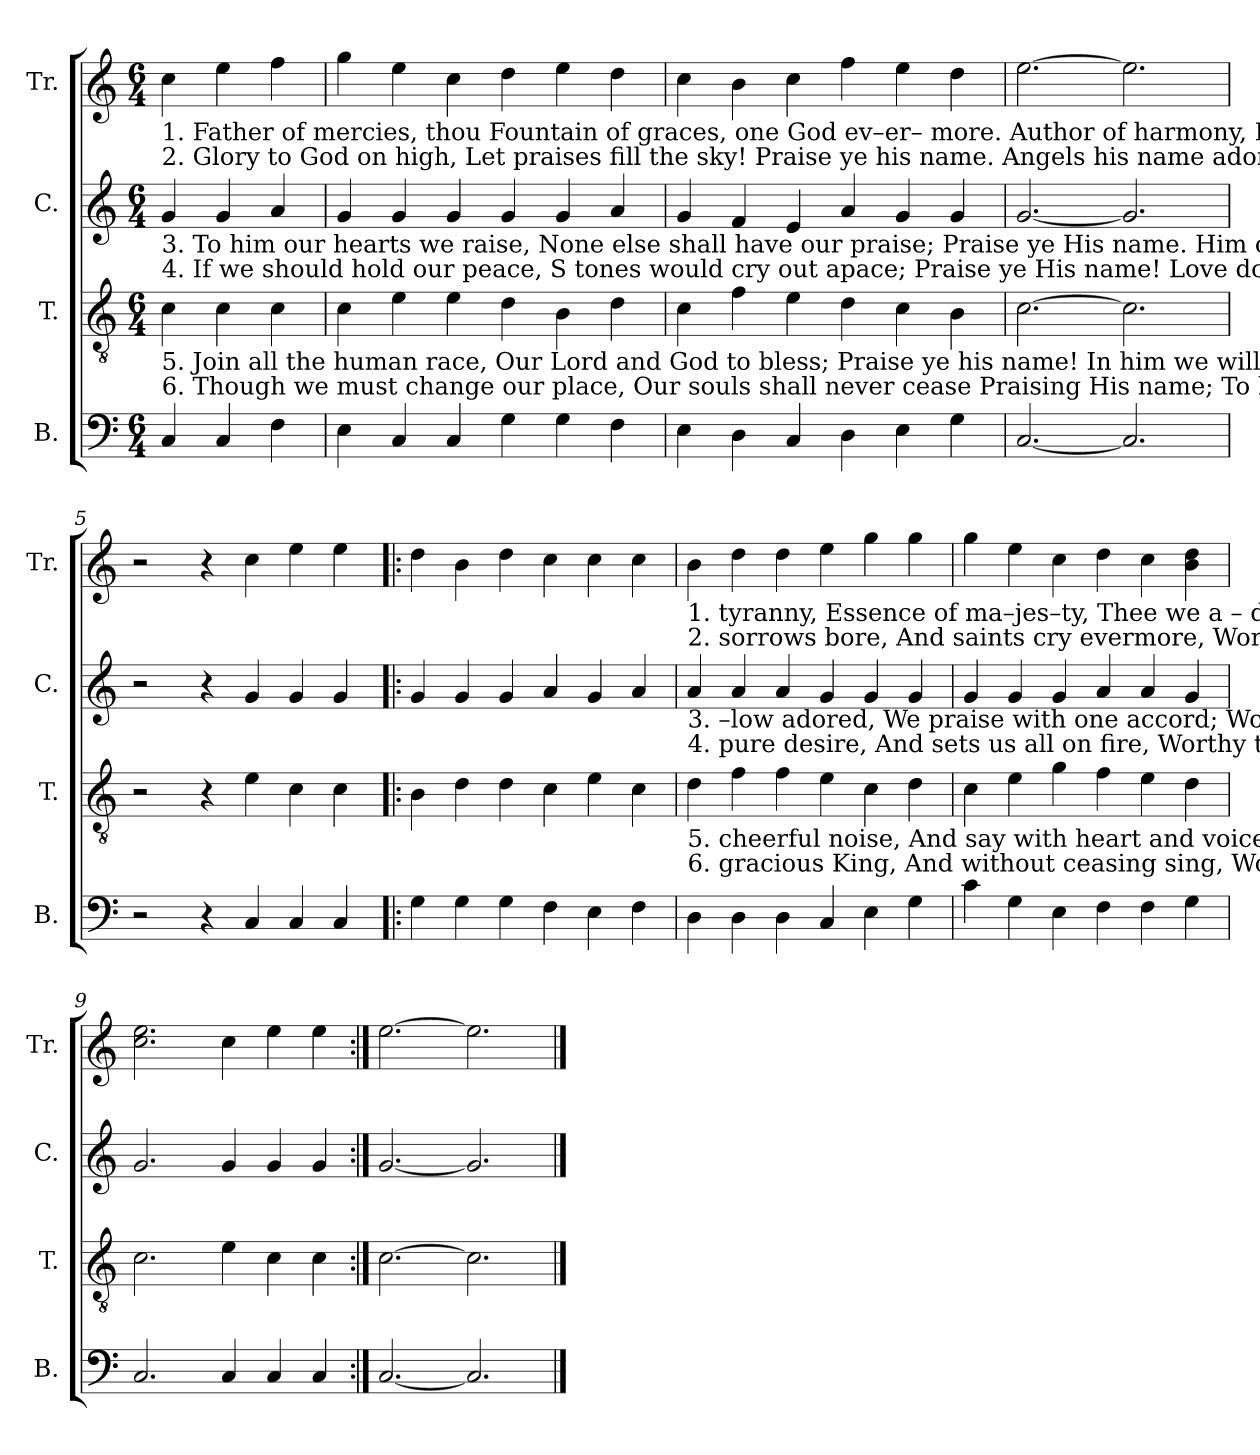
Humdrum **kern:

**kern	**kern	**kern	**kern
*part4	*part3	*part2	*part1
*staff4	*staff3	*staff2	*staff1
*I"B.	*I"T.	*I"C.	*I"Tr.
*I'B.	*I'T.	*I'C.	*I'Tr.
*clefF4	*clefGv2	*clefG2	*clefG2
*k[]	*k[]	*k[]	*k[]
*M6/4	*M6/4	*M6/4	*M6/4
*MM170	*MM170	*MM170	*MM170
=1	=1	=1	=1
!	!	!	!LO:TX:b:t=1.  Father   of   mercies,  thou    Fountain  of  graces,  one   God  ev–er– more.                                  Author  of          harmony,       Hater     of
!	!	!	!LO:TX:b:t=2.  Glory     to    God  on high,    Let  praises   fill  the  sky!   Praise ye his name.                                Angels   his     name adore,   Who all our
!	!	!LO:TX:b:t=3. To him our hearts we raise,  None else shall  have our praise;  Praise ye His name.                        Him  our  ex–al–ted   Lord,      By  us   be –	!
!	!	!LO:TX:b:t=4.  If we should hold our peace, S tones would cry out apace;  Praise  ye  His  name!                       Love does our souls inspire  With heavenly,	!
!	!LO:TX:b:t=5.  Join  all  the  human  race,    Our Lord and God to bless;  Praise ye his name!                                In  him  we      will  rejoice,     Making  a	!	!
!	!LO:TX:b:t=6. Though we must change our place, Our souls shall never cease Praising His name;                      To him we'll tribute bring,  Laud him, our	!	!
4C/	4c\	4g/	4cc\
4C/	4c\	4g/	4ee\
4F\	4c\	4a/	4ff\
=2	=2	=2	=2
4E\	4c\	4g/	4gg\
4C/	4e\	4g/	4ee\
4C/	4e\	4g/	4cc\
4G\	4d\	4g/	4dd\
4G\	4B\	4g/	4ee\
4F\	4d\	4a/	4dd\
=3	=3	=3	=3
4E\	4c\	4g/	4cc\
4D\	4f\	4f/	4b\
4C/	4e\	4e/	4cc\
4D\	4d\	4a/	4ff\
4E\	4c\	4g/	4ee\
4G\	4B\	4g/	4dd\
=4	=4	=4	=4
[2.C/	[2.c\	[2.g/	[2.ee\
2.C/]	2.c\]	2.g/]	2.ee\]
=5	=5	=5	=5
2r	2r	2r	2r
4r	4r	4r	4r
4C/	4e\	4g/	4cc\
4C/	4c\	4g/	4ee\
4C/	4c\	4g/	4ee\
=6!|:	=6!|:	=6!|:	=6!|:
4G\	4B\	4g/	4dd\
4G\	4d\	4g/	4b\
4G\	4d\	4g/	4dd\
4F\	4c\	4a/	4cc\
4E\	4e\	4g/	4cc\
4F\	4c\	4a/	4cc\
!!LO:LB:g=z
=7	=7	=7	=7
!	!	!	!LO:TX:b:t=1.  tyranny,          Essence  of      ma–jes–ty,        Thee we   a  –  dore.        Author  of
!	!	!	!LO:TX:b:t=2. sorrows bore, And saints cry evermore,      Worthy the Lamb!          Angels his
!	!	!LO:TX:b:t=3.  –low adored,   We praise with one accord;     Worthy  the  Lamb!        Him our ex–	!
!	!	!LO:TX:b:t=4.   pure desire,    And  sets  us     all   on   fire,     Worthy the   Lamb!        Love does our	!
!	!LO:TX:b:t=5. cheerful  noise,  And  say with heart and voice, Worthy the Lamb!    In  him we	!	!
!	!LO:TX:b:t=6. gracious King,  And without ceasing sing,   Worthy  the   Lamb!         To him we'll	!	!
4D\	4d\	4a/	4b\
4D\	4f\	4a/	4dd\
4D\	4f\	4a/	4dd\
4C/	4e\	4g/	4ee\
4E\	4c\	4g/	4gg\
4G\	4d\	4g/	4gg\
=8	=8	=8	=8
4c\	4c\	4g/	4gg\
4G\	4e\	4g/	4ee\
4E\	4g\	4g/	4cc\
4F\	4f\	4a/	4dd\
4F\	4e\	4a/	4cc\
4G\	4d\	4g/	4b\ 4dd\
=9	=9	=9	=9
2.C/	2.c\	2.g/	2.cc\ 2.ee\
4C/	4e\	4g/	4cc\
4C/	4c\	4g/	4ee\
4C/	4c\	4g/	4ee\
=10:|!	=10:|!	=10:|!	=10:|!
[2.C/	[2.c\	[2.g/	[2.ee\
2.C/]	2.c\]	2.g/]	2.ee\]
==	==	==	==
*-	*-	*-	*-
